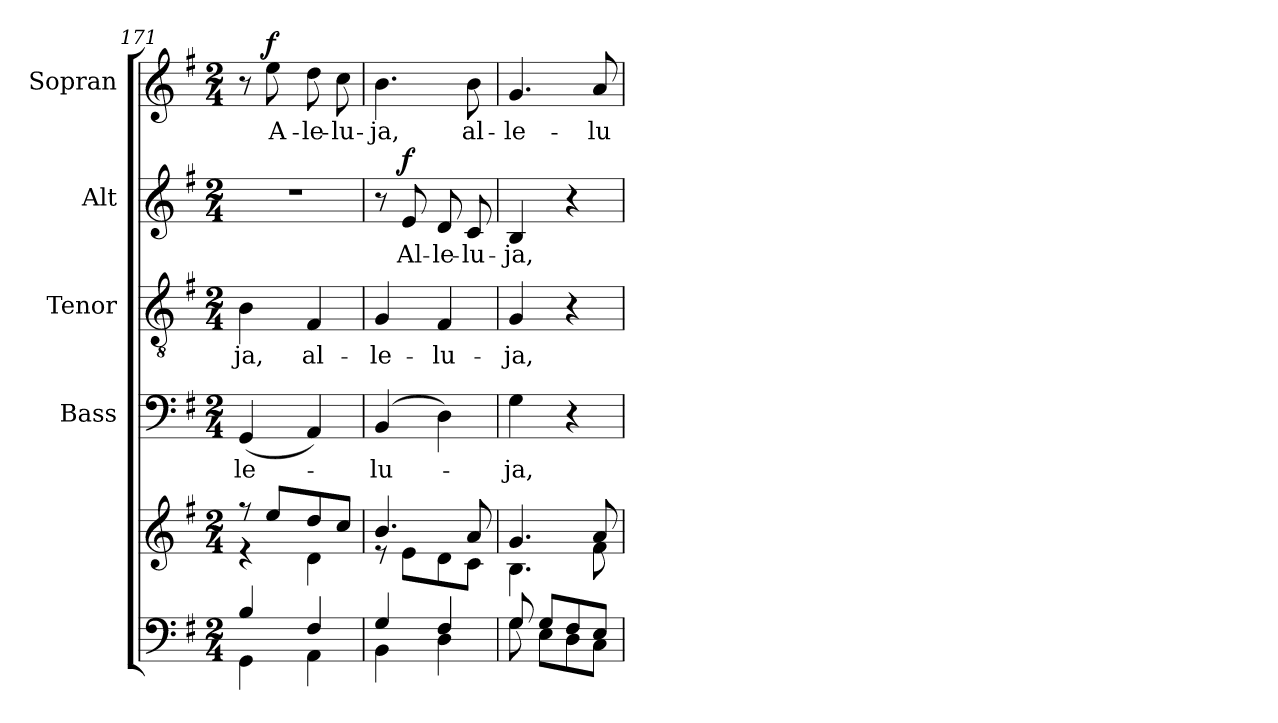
**kern	**kern	**kern	**text	**kern	**text	**kern	**text	**dynam	**kern	**text	**dynam
*part5	*part5	*part4	*part4	*part3	*part3	*part2	*part2	*part2	*part1	*part1	*part1
*staff6	*staff5	*staff4	*staff4	*staff3	*staff3	*staff2	*staff2	*staff2	*staff1	*staff1	*staff1
*	*	*I"Bass	*	*I"Tenor	*	*I"Alt	*	*	*I"Sopran	*	*
*	*	*I'B.	*	*I'T.	*	*I'A.	*	*	*I'S.	*	*
*clefF4	*clefG2	*clefF4	*	*clefGv2	*	*clefG2	*	*	*clefG2	*	*
*k[f#]	*k[f#]	*k[f#]	*	*k[f#]	*	*k[f#]	*	*	*k[f#]	*	*
*G:	*G:	*G:	*	*G:	*	*G:	*	*	*G:	*	*
*M2/4	*M2/4	*M2/4	*	*M2/4	*	*M2/4	*	*	*M2/4	*	*
=171	=171	=171	=171	=171	=171	=171	=171	=171	=171	=171	=171
*^	*^	*	*	*	*	*	*	*	*	*	*
!	!	!	!	!	!LO:LY:b	!	!LO:LY:b	!	!	!	!	!	!
4B/	4GG\	8ree	4rd	(<4GG/	-le-	4B\	-ja,	2r	.	.	8r	.	.
!	!	!	!	!	!	!	!	!	!	!	!	!LO:LY:b	!LO:DY:a
.	.	8ee/L	.	.	.	.	.	.	.	.	8ee\	A-	f
!	!	!	!	!	!	!	!LO:LY:b	!	!	!	!	!LO:LY:b	!
4F#/	4AA\	8dd/	4d\	4AA/)	.	4F#/	al-	.	.	.	8dd\	-le-	.
!	!	!	!	!	!	!	!	!	!	!	!	!LO:LY:b	!
.	.	8cc/J	.	.	.	.	.	.	.	.	8cc\	-lu-	.
=172	=172	=172	=172	=172	=172	=172	=172	=172	=172	=172	=172	=172	=172
!	!	!	!	!	!LO:LY:b	!	!LO:LY:b	!	!	!	!	!LO:LY:b	!
4G/	4BB\	4.b/	8re	(4BB/	-lu-	4G/	-le-	8r	.	.	4.b\	-ja,	.
!	!	!	!	!	!	!	!	!	!LO:LY:b	!LO:DY:a	!	!	!
.	.	.	8e\L	.	.	.	.	8e/	Al-	f	.	.	.
!	!	!	!	!	!	!	!LO:LY:b	!	!LO:LY:b	!	!	!	!
4F#/	4D\	.	8d\	4D\)	.	4F#/	-lu-	8d/	-le-	.	.	.	.
!	!	!	!	!	!	!	!	!	!LO:LY:b	!	!	!LO:LY:b	!
.	.	8a/	8c\J	.	.	.	.	8c/	-lu-	.	8b\	al-	.
=173	=173	=173	=173	=173	=173	=173	=173	=173	=173	=173	=173	=173	=173
!	!	!	!	!	!LO:LY:b	!	!LO:LY:b	!	!LO:LY:b	!	!	!LO:LY:b	!
8G/	8G\	4.g/	4.B\	4G\	-ja,	4G/	-ja,	4B/	-ja,	.	4.g/	-le-	.
8G/L	8E\L	.	.	.	.	.	.	.	.	.	.	.	.
8F#/	8D\	.	.	4r	.	4r	.	4r	.	.	.	.	.
!	!	!	!	!	!	!	!	!	!	!	!	!LO:LY:b	!
8E/J	8C\J	8a/	8f#\	.	.	.	.	.	.	.	8a/	-lu-	.
*v	*v	*	*	*	*	*	*	*	*	*	*	*	*
*	*v	*v	*	*	*	*	*	*	*	*	*	*
=	=	=	=	=	=	=	=	=	=	=	=
*-	*-	*-	*-	*-	*-	*-	*-	*-	*-	*-	*-
